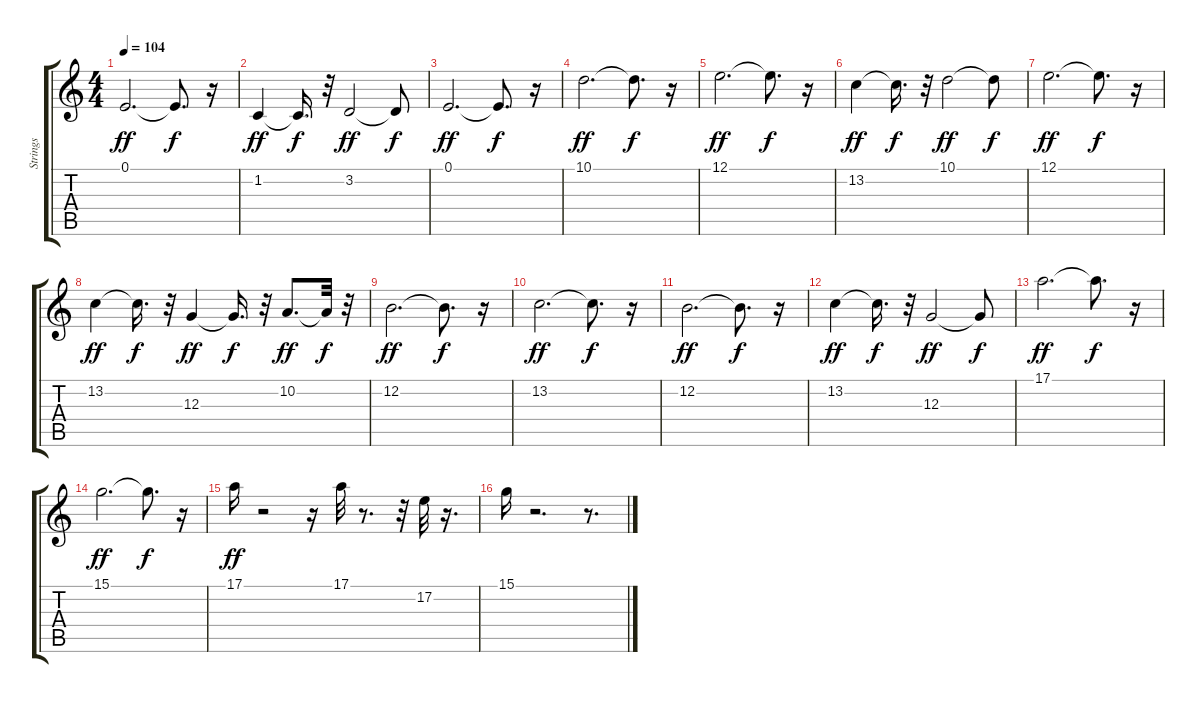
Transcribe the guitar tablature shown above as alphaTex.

\track ("Strings" "Strings") {instrument stringensemble1}
\staff {score tabs}
\tuning (E4 B3 G3 D3 A2 E2) {hide}
\ts (4 4)
\tempo 104
\clef g2
\ks c
0.1.2{d dy ff} 0.1{t}.8{d dy f} r.16 |
1.2.4{dy ff} 1.2{t}.16{d dy f} r.32 3.2.2{dy ff} 3.2{t}.8{dy f} |
0.1.2{d dy ff} 0.1{t}.8{d dy f} r.16 |
10.1.2{d dy ff} 10.1{t}.8{d dy f} r.16 |
12.1.2{d dy ff} 12.1{t}.8{d dy f} r.16 |
13.2.4{dy ff} 13.2{t}.16{d dy f} r.32 10.1.2{dy ff} 10.1{t}.8{dy f} |
12.1.2{d dy ff} 12.1{t}.8{d dy f} r.16 |
13.2.4{dy ff} 13.2{t}.16{d dy f} r.32 12.3.4{dy ff} 12.3{t}.16{d dy f} r.32 10.2.8{d dy ff} 10.2{t}.32{dy f} r.32 |
12.2.2{d dy ff} 12.2{t}.8{d dy f} r.16 |
13.2.2{d dy ff} 13.2{t}.8{d dy f} r.16 |
12.2.2{d dy ff} 12.2{t}.8{d dy f} r.16 |
13.2.4{dy ff} 13.2{t}.16{d dy f} r.32 12.3.2{dy ff} 12.3{t}.8{dy f} |
17.1.2{d dy ff} 17.1{t}.8{d dy f} r.16 |
15.1.2{d dy ff} 15.1{t}.8{d dy f} r.16 |
17.1.16{dy ff} r.2 r.16 17.1.32 r.8{d} r.32 17.2.32 r.16{d} |
15.1.16 r.2{d} r.8{d}
